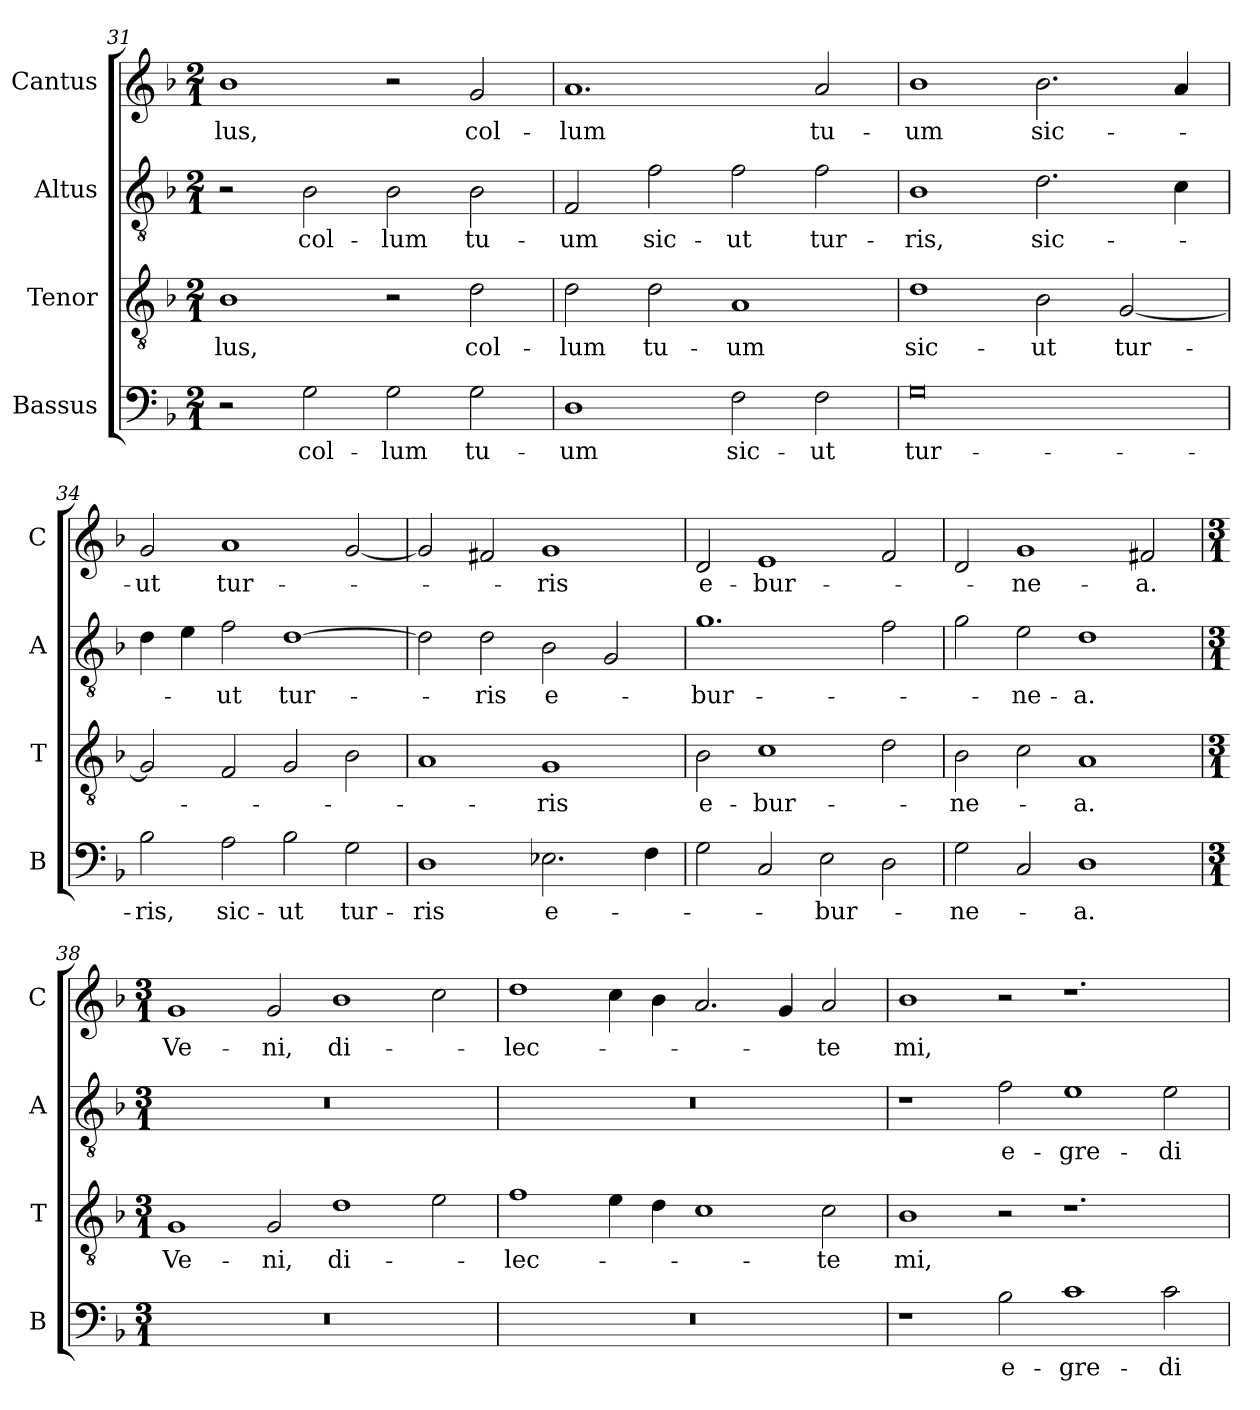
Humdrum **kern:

**kern	**text	**kern	**text	**kern	**text	**kern	**text
*part4	*part4	*part3	*part3	*part2	*part2	*part1	*part1
*staff4	*staff4	*staff3	*staff3	*staff2	*staff2	*staff1	*staff1
*I"Bassus	*	*I"Tenor	*	*I"Altus	*	*I"Cantus	*
*I'B	*	*I'T	*	*I'A	*	*I'C	*
*clefF4	*	*clefGv2	*	*clefGv2	*	*clefG2	*
*k[b-]	*	*k[b-]	*	*k[b-]	*	*k[b-]	*
*M2/1	*	*M2/1	*	*M2/1	*	*M2/1	*
=31	=31	=31	=31	=31	=31	=31	=31
2r	.	1B-	-lus,	2r	.	1b-	-lus,
2G	col-	.	.	2B-	col-	.	.
2G	-lum	2r	.	2B-	-lum	2r	.
2G	tu-	2d	col-	2B-	tu-	2g	col-
!!LO:LB:g=z
=32	=32	=32	=32	=32	=32	=32	=32
1D	-um	2d	-lum	2F	-um	1.a	-lum
.	.	2d	tu-	2f	sic-	.	.
2F	sic-	1A	-um	2f	-ut	.	.
2F	-ut	.	.	2f	tur-	2a	tu-
=33	=33	=33	=33	=33	=33	=33	=33
0G	tur-	1d	sic-	1B-	-ris,	1b-	-um
!	!	!	!	!	!LO:LY:i	!	!
.	.	2B-	-ut	2.d	sic-	2.b-	sic-
.	.	[2G	tur-	.	.	.	.
.	.	.	.	4c	.	4a	.
=34	=34	=34	=34	=34	=34	=34	=34
2B-	-ris,	2G]	.	4d	.	2g	-ut
.	.	.	.	4e	.	.	.
!	!LO:LY:i	!	!	!	!LO:LY:i	!	!
2A	sic-	2F	.	2f	-ut	1a	tur-
!	!LO:LY:i	!	!	!	!LO:LY:i	!	!
2B-	-ut	2G	.	[1d	tur-	.	.
!	!LO:LY:i	!	!	!	!	!	!
2G	tur-	2B-	.	.	.	[2g	.
=35	=35	=35	=35	=35	=35	=35	=35
!	!LO:LY:i	!	!	!	!	!	!
1D	-ris	1A	.	2d]	.	2g]	.
!	!	!	!	!	!LO:LY:i	!	!
.	.	.	.	2d	-ris	2f#X	.
2.E-X	e-	1G	-ris	2B-	e-	1g	-ris
.	.	.	.	2G	.	.	.
4F	.	.	.	.	.	.	.
!!LO:LB:g=z
=36	=36	=36	=36	=36	=36	=36	=36
2G	.	2B-	e-	1.g	-bur-	2d	e-
2C	.	1c	-bur-	.	.	1e	-bur-
2E	-bur-	.	.	.	.	.	.
2D	.	2d	.	2f	.	2f	.
=37	=37	=37	=37	=37	=37	=37	=37
2G	-ne-	2B-	-ne-	2g	.	2d	.
2C	.	2c	.	2e	-ne-	1g	-ne-
1D	-a.	1A	-a.	1d	-a.	.	.
.	.	.	.	.	.	2f#X	-a.
=38	=38	=38	=38	=38	=38	=38	=38
*M3/1	*	*M3/1	*	*M3/1	*	*M3/1	*
0.r	.	1G	Ve-	0.r	.	1g	Ve-
.	.	2G	-ni,	.	.	2g	-ni,
.	.	1d	di-	.	.	1b-	di-
.	.	2e	.	.	.	2cc	.
!!LO:LB:g=z
=39	=39	=39	=39	=39	=39	=39	=39
0.r	.	1f	-lec-	0.r	.	1dd	-lec-
.	.	4e	.	.	.	4cc	.
.	.	4d	.	.	.	4b-	.
.	.	1c	.	.	.	2.a	.
.	.	.	.	.	.	4g	.
.	.	2c	-te	.	.	2a	-te
=40	=40	=40	=40	=40	=40	=40	=40
1r	.	1B-	mi,	1r	.	1b-	mi,
2B-	e-	2r	.	2f	e-	2r	.
1c	-gre-	1.r	.	1e	-gre-	1.r	.
2c	-di-	.	.	2e	-di-	.	.
=	=	=	=	=	=	=	=
*-	*-	*-	*-	*-	*-	*-	*-
